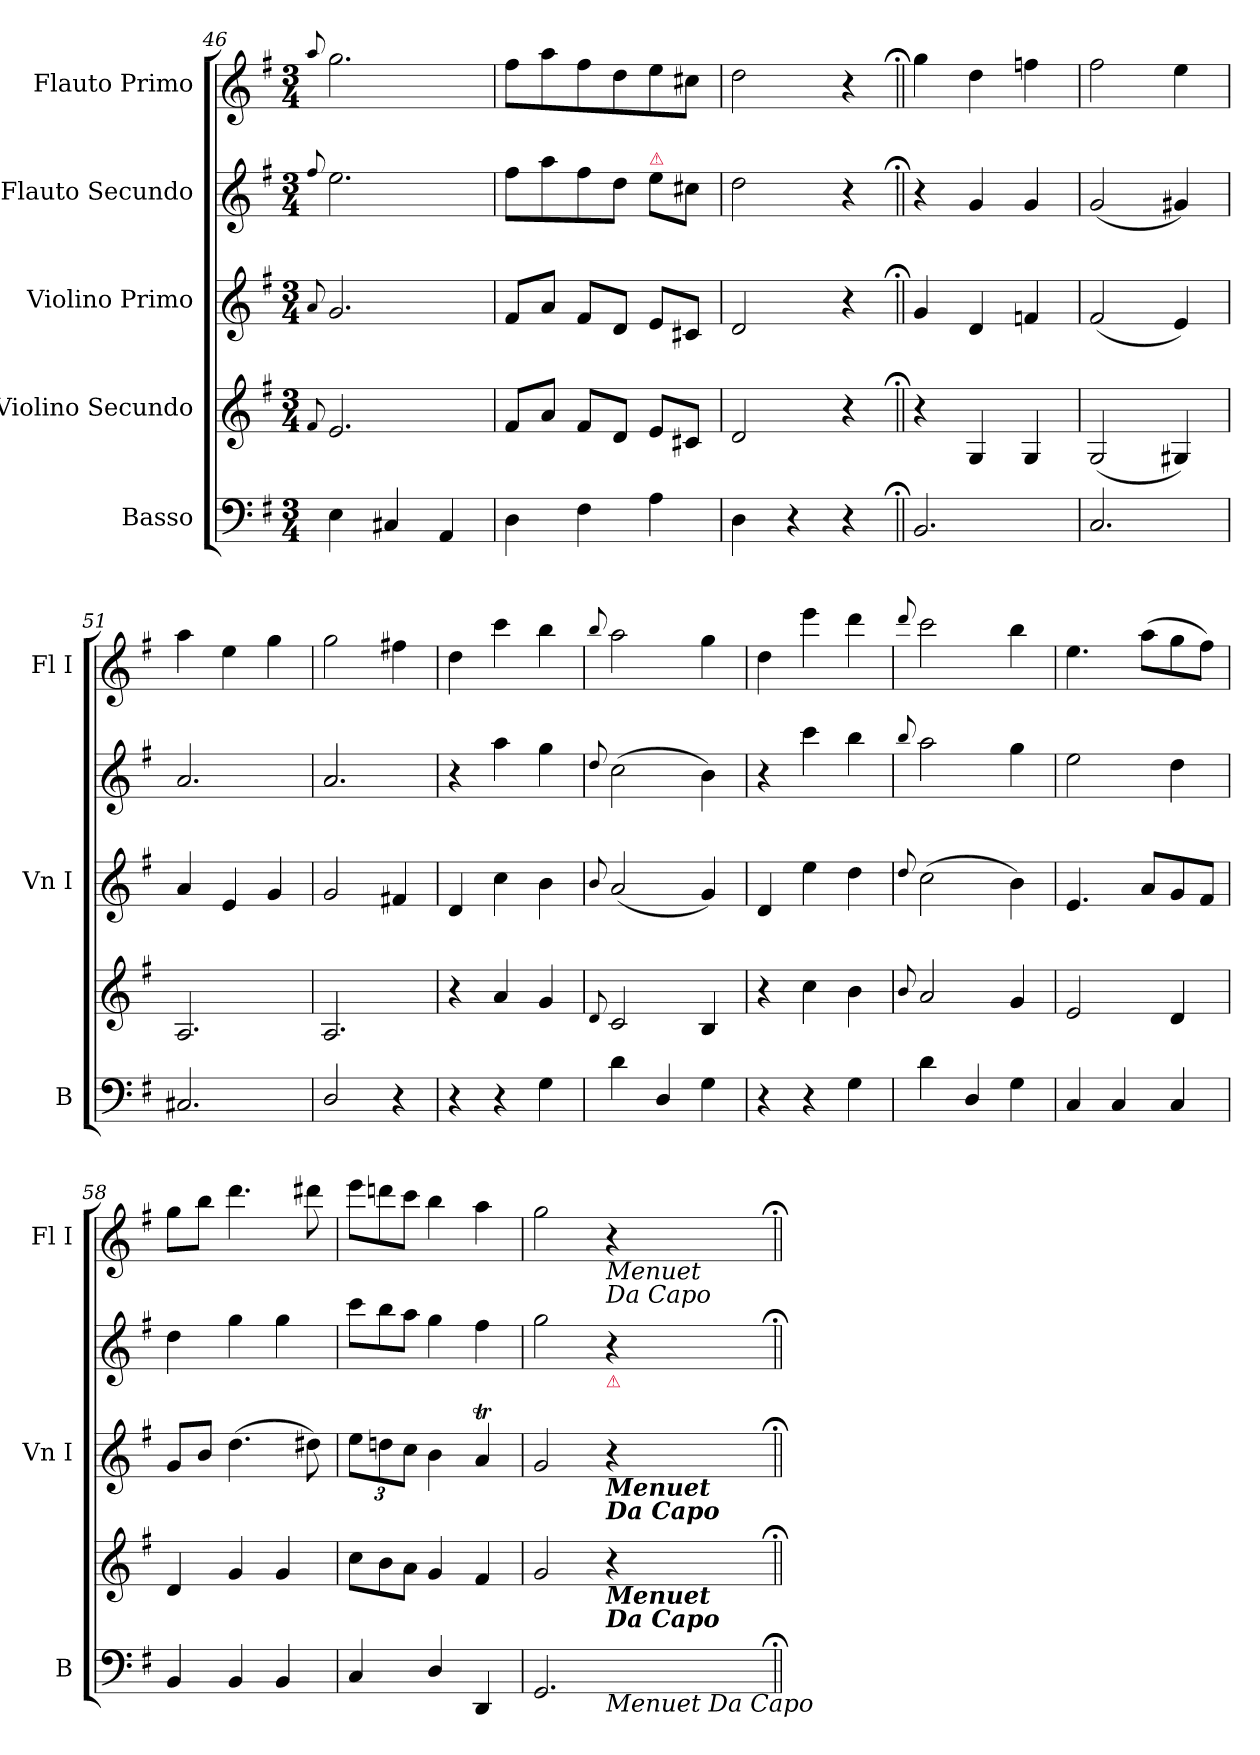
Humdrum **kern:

**kern	**kern	**kern	**kern	**kern
*part5	*part4	*part3	*part2	*part1
*staff5	*staff4	*staff3	*staff2	*staff1
*I"Basso	*I"Violino Secundo	*I"Violino Primo	*I"Flauto Secundo	*I"Flauto Primo
*I'B	*	*I'Vn I	*	*I'Fl I
*clefF4	*clefG2	*clefG2	*clefG2	*clefG2
*k[f#]	*k[f#]	*k[f#]	*k[f#]	*k[f#]
*G:	*G:	*G:	*G:	*G:
*M3/4	*M3/4	*M3/4	*M3/4	*M3/4
=46	=46	=46	=46	=46
.	8qqf#/	8qqa/	8qqff#/	8qqaa/
4E\	2.e/	2.g/	2.ee\	2.gg\
4C#X/	.	.	.	.
4AA/	.	.	.	.
=47	=47	=47	=47	=47
4D\	8f#/L	8f#/L	8ff#\L	8ff#\L
.	8a/J	8a/J	8aa\	8aa\
4F#\	8f#/L	8f#/L	8ff#\	8ff#\
.	8d/J	8d/J	8dd\J	8dd\
!	!	!	!LO:TX:a:color=crimson:t=⚠	!
4A\	8e/L	8e/L	8ee\L	8ee\
.	8c#X/J	8c#X/J	8cc#X\J	8cc#X\J
=48	=48	=48	=48	=48
4D\	2d/	2d/	2dd\	2dd\
4r	.	.	.	.
4r	4r	4r	4r	4r
=49||;	=49||;	=49||;	=49||;	=49||;
2.BB/	4r	4g/	4r	4gg\
.	4G/	4d/	4g/	4dd\
.	4G/	4fn/	4g/	4ffn\
=50	=50	=50	=50	=50
2.C/	(2G/	(2f#/	(2g/	2ff#\
.	4G#X/)	4e/)	4g#X/)	4ee\
=51	=51	=51	=51	=51
2.C#X/	2.A/	4a/	2.a/	4aa\
.	.	4e/	.	4ee\
.	.	4g/	.	4gg\
=52	=52	=52	=52	=52
2D/	2.A/	2g/	2.a/	2gg\
4r	.	4f#X/	.	4ff#X\
=53	=53	=53	=53	=53
4r	4r	4d/	4r	4dd\
4r	4a/	4cc\	4aa\	4ccc\
4G\	4g/	4b\	4gg\	4bb\
=54	=54	=54	=54	=54
.	8qqd/	8qqb/	8qqdd/	8qqbb/
4d\	2c/	(2a/	(2cc\	2aa\
4D/	.	.	.	.
4G\	4B/	4g/)	4b\)	4gg\
=55	=55	=55	=55	=55
4r	4r	4d/	4r	4dd\
4r	4cc\	4ee\	4ccc\	4eee\
4G\	4b\	4dd\	4bb\	4ddd\
=56	=56	=56	=56	=56
.	8qqb/	8qqdd/	8qqbb/	8qqddd/
4d\	2a/	(2cc\	2aa\	2ccc\
4D/	.	.	.	.
4G\	4g/	4b\)	4gg\	4bb\
=57	=57	=57	=57	=57
4C/	2e/	4.e/	2ee\	4.ee\
4C/	.	.	.	.
.	.	8a/L	.	(8aa\L
4C/	4d/	8g/	4dd\	8gg\
.	.	8f#/J	.	8ff#\J)
=58	=58	=58	=58	=58
4BB/	4d/	8g/L	4dd\	8gg\L
.	.	8b\J	.	8bb\J
4BB/	4g/	(4.dd\	4gg\	4.ddd\
4BB/	4g/	.	4gg\	.
.	.	8dd#X\)	.	8ddd#X\
=59	=59	=59	=59	=59
*	*Xtuplet	*	*Xtuplet	*Xtuplet
4C/	12cc\L	12ee\L	12ccc\L	12eee\L
.	12b\	12ddn\	12bb\	12dddn\
.	12a\J	12cc\J	12aa\J	12ccc\J
4D/	4g/	4b\	4gg\	4bb\
4DD/	4f#/	4aT/	4ff#\	4aa\
=60	=60	=60	=60	=60
*^	*	*	*	*
2.GG/	2ryy	2g/	2g/	2gg\	2gg\
!	!	!	!	!	!LO:TX:b:i:t=Menuet \nDa Capo
!	!	!	!	!LO:TX:b:i:color=crimson:t=⚠	!
!	!	!	!LO:TX:b:Bi:t=Menuet \nDa Capo	!	!
!	!	!LO:TX:b:Bi:t=Menuet \nDa Capo	!	!	!
!	!LO:TX:b:i:t=Menuet Da Capo	!	!	!	!
.	4ryy	4r	4r	4r	4r
*v	*v	*	*	*	*
=||;	=||;	=||;	=||;	=||;
*-	*-	*-	*-	*-
